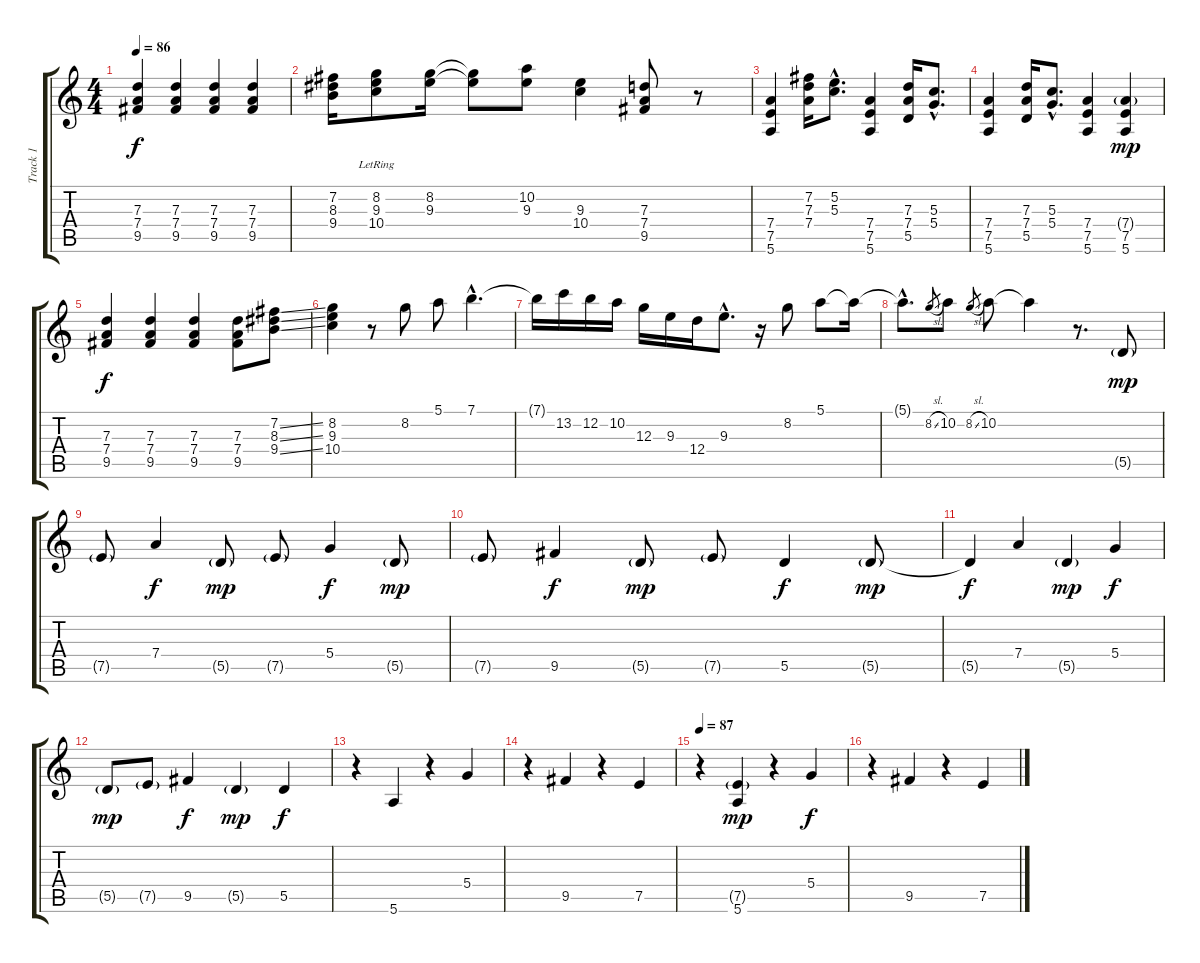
\track ("Track 1" "Track 1") {instrument overdrivenguitar}
\staff {score tabs}
\tuning (E4 B3 G3 D3 A2 E2) {hide}
\ts (4 4)
\tempo 86
\clef g2
\ks c
(7.3 7.4 9.5).4{dy f} (7.3 7.4 9.5).4 (7.3 7.4 9.5).4 (7.3 7.4 9.5).4 |
(7.2 8.3 9.4).16 (8.2{lr} 9.3 10.4{lr}).8 (8.2 9.3).16 (8.2{t} 9.3{t}).8 (10.2 9.3).8 (9.3 10.4).4 (7.3 7.4 9.5).8 r.8 |
(7.4 7.5 5.6).4 (7.2 7.3 7.4).16 (5.2{hac} 5.3{hac}).8{d} (7.4 7.5 5.6).4 (7.3 7.4 5.5).16 (5.3{hac} 5.4{hac}).8{d} |
(7.4 7.5 5.6).4 (7.3 7.4 5.5).16 (5.3{hac} 5.4{hac}).8{d} (7.4 7.5 5.6).4 (7.4{g} 7.5 5.6).4{dy mp} |
(7.3 7.4 9.5).4{dy f} (7.3 7.4 9.5).4 (7.3 7.4 9.5).4 (7.3 7.4 9.5).8 (7.2{ss} 8.3{ss} 9.4{ss}).8 |
(8.2 9.3 10.4).4 r.8 8.2.8 5.1.8 7.1{hac}.4{d} |
7.1{t}.16 13.2.16 12.2.16 10.2.16 12.3.16 9.3.16 12.4.16 9.3{hac}.8{d} r.16 8.2.8 5.1.8 5.1{t}.16 |
5.1{hac t}.8{d} 8.2{sl}.8{gr} 10.2.8 8.2{sl}.8{gr} 10.2.8 10.2{t}.4 r.8{d} 5.5{g}.8{dy mp} |
7.5{g}.8 7.4.4{dy f} 5.5{g}.8{dy mp} 7.5{g}.8 5.4.4{dy f} 5.5{g}.8{dy mp} |
7.5{g}.8 9.5.4{dy f} 5.5{g}.8{dy mp} 7.5{g}.8 5.5.4{dy f} 5.5{g}.8{dy mp} |
5.5{t}.4{dy f} 7.4.4 5.5{g}.4{dy mp} 5.4.4{dy f} |
5.5{g}.8{dy mp} 7.5{g}.8 9.5.4{dy f} 5.5{g}.4{dy mp} 5.5.4{dy f} |
r.4 5.6.4 r.4 5.4.4 |
r.4 9.5.4 r.4 7.5.4 |
\tempo 87
r.4 (7.5{g} 5.6).4{dy mp} r.4 5.4.4{dy f} |
r.4 9.5.4 r.4 7.5.4
